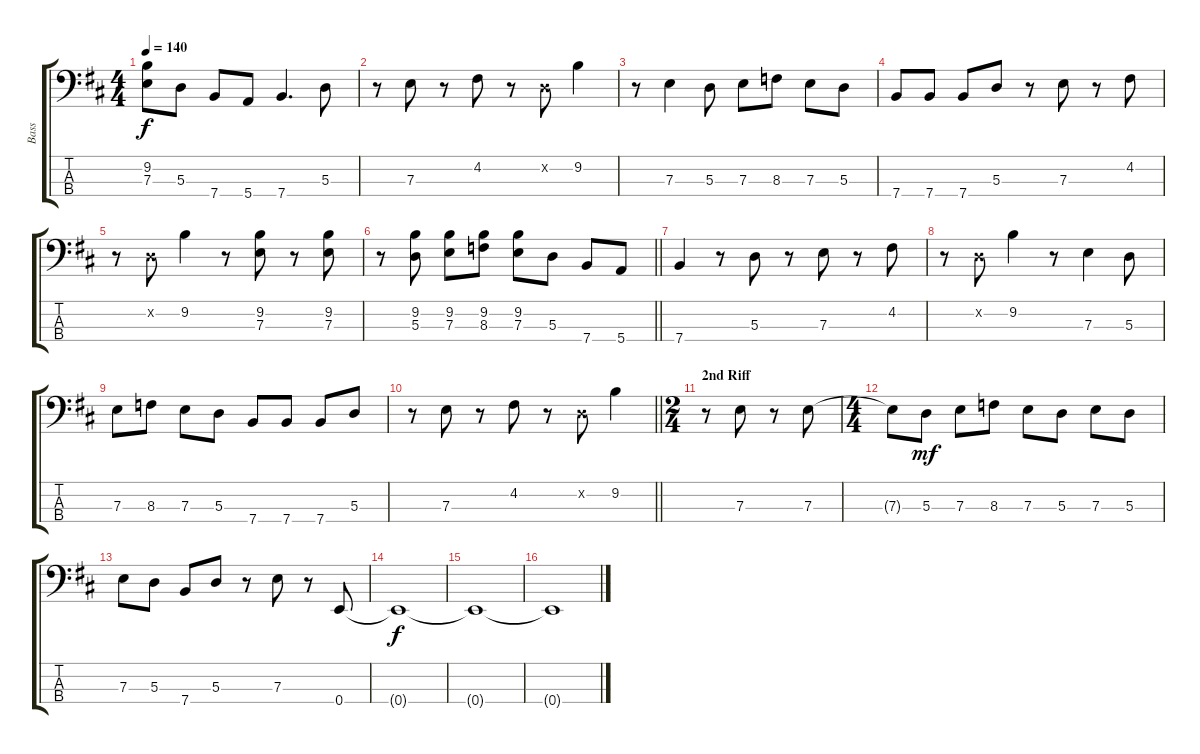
\track ("Bass" "Bass") {instrument electricbassfinger}
\staff {score tabs}
\tuning (G2 D2 A1 E1) {hide}
\ts (4 4)
\tempo 140
\clef f4
\ks d
(9.2 7.3).8{dy f} 5.3.8 7.4.8 5.4.8 7.4.4{d} 5.3.8 |
r.8 7.3.8 r.8 4.2.8 r.8 0.2{x}.8 9.2.4 |
r.8 7.3.4 5.3.8 7.3.8 8.3.8 7.3.8 5.3.8 |
7.4.8 7.4.8 7.4.8 5.3.8 r.8 7.3.8 r.8 4.2.8 |
r.8 0.2{x}.8 9.2.4 r.8 (9.2 7.3).8 r.8 (9.2 7.3).8 |
\barLineRight lightlight
r.8 (9.2 5.3).8 (9.2 7.3).8 (9.2 8.3).8 (9.2 7.3).8 5.3.8 7.4.8 5.4.8 |
7.4.4 r.8 5.3.8 r.8 7.3.8 r.8 4.2.8 |
r.8 0.2{x}.8 9.2.4 r.8 7.3.4 5.3.8 |
7.3.8 8.3.8 7.3.8 5.3.8 7.4.8 7.4.8 7.4.8 5.3.8 |
\barLineRight lightlight
r.8 7.3.8 r.8 4.2.8 r.8 0.2{x}.8 9.2.4 |
\ts (2 4)
\section ("" "2nd Riff")
r.8 7.3.8 r.8 7.3.8 |
\ts (4 4)
7.3{t}.8 5.3.8{dy mf} 7.3.8 8.3.8 7.3.8 5.3.8 7.3.8 5.3.8 |
7.3.8 5.3.8 7.4.8 5.3.8 r.8 7.3.8 r.8 0.4.8 |
0.4{t}.1{dy f} |
0.4{t}.1 |
0.4{t}.1
